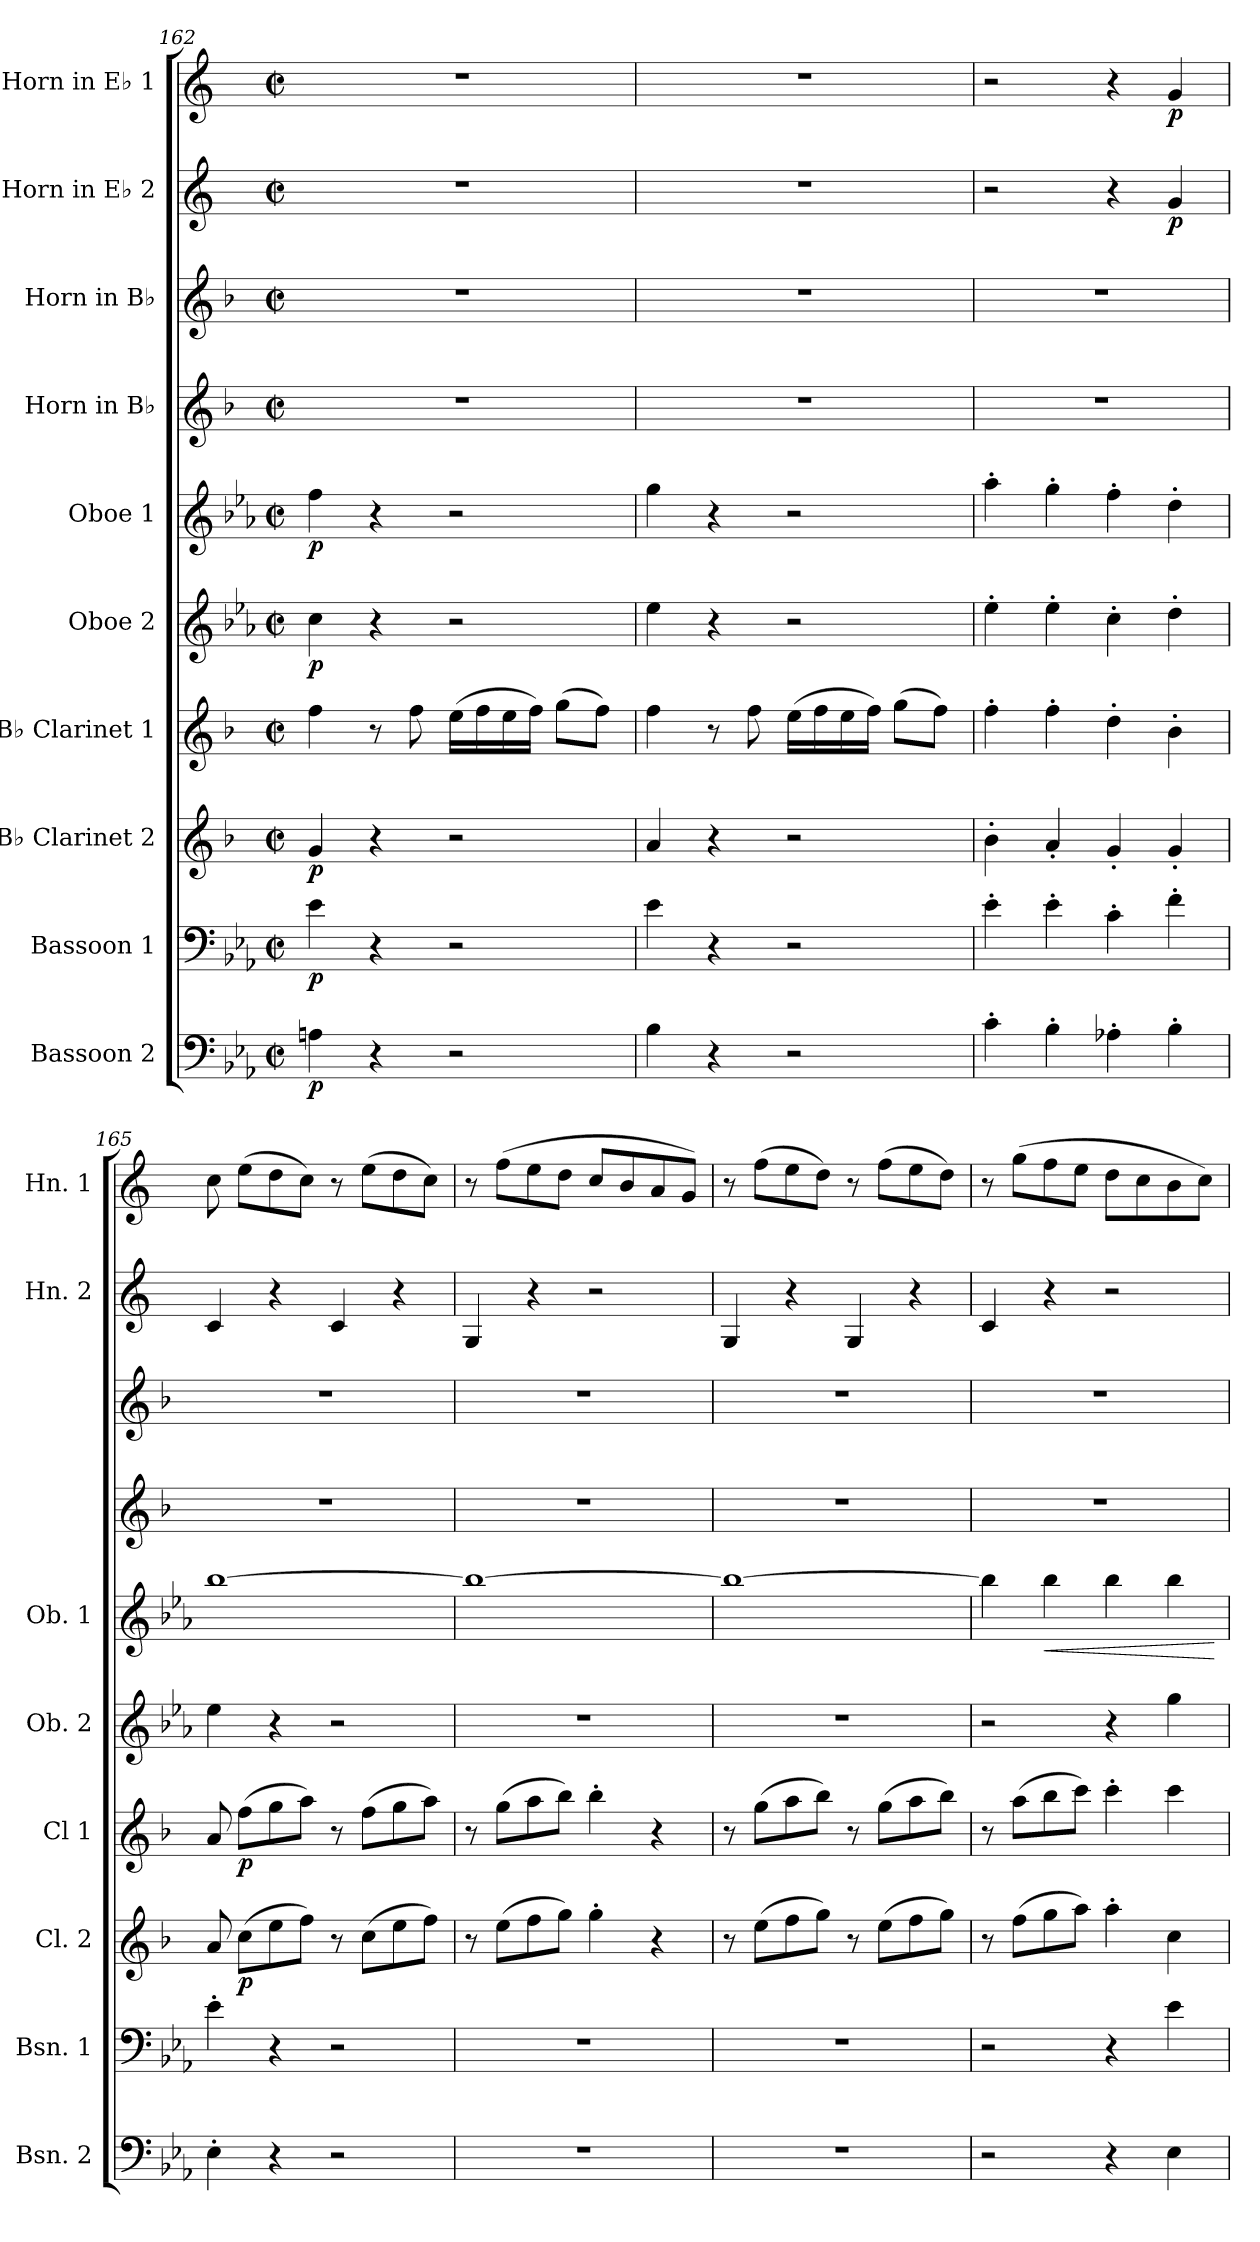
**kern	**dynam	**kern	**dynam	**kern	**dynam	**kern	**dynam	**kern	**dynam	**kern	**dynam	**kern	**kern	**kern	**dynam	**kern	**dynam
*part10	*part10	*part9	*part9	*part8	*part8	*part7	*part7	*part6	*part6	*part5	*part5	*part4	*part3	*part2	*part2	*part1	*part1
*staff10	*staff10	*staff9	*staff9	*staff8	*staff8	*staff7	*staff7	*staff6	*staff6	*staff5	*staff5	*staff4	*staff3	*staff2	*staff2	*staff1	*staff1
*I"Bassoon 2	*	*I"Bassoon 1	*	*I"B♭ Clarinet 2	*	*I"B♭ Clarinet 1	*	*I"Oboe 2	*	*I"Oboe 1	*	*I"Horn in B♭	*I"Horn in B♭	*I"Horn in E♭ 2	*	*I"Horn in E♭ 1	*
*I'Bsn. 2	*	*I'Bsn. 1	*	*I'Cl. 2	*	*I'Cl 1	*	*I'Ob. 2	*	*I'Ob. 1	*	*	*	*I'Hn. 2	*	*I'Hn. 1	*
*clefF4	*	*clefF4	*	*clefG2	*	*clefG2	*	*clefG2	*	*clefG2	*	*clefG2	*clefG2	*clefG2	*	*clefG2	*
*	*	*	*	*ITrd1c2	*	*ITrd1c2	*	*	*	*	*	*ITrd1c2	*ITrd1c2	*ITrd5c9	*	*ITrd5c9	*
*k[b-e-a-]	*	*k[b-e-a-]	*	*k[b-e-a-]	*	*k[b-e-a-]	*	*k[b-e-a-]	*	*k[b-e-a-]	*	*k[b-e-a-]	*k[b-e-a-]	*k[b-e-a-]	*	*k[b-e-a-]	*
*M2/2	*	*M2/2	*	*M2/2	*	*M2/2	*	*M2/2	*	*M2/2	*	*M2/2	*M2/2	*M2/2	*	*M2/2	*
*met(c|)	*	*met(c|)	*	*met(c|)	*	*met(c|)	*	*met(c|)	*	*met(c|)	*	*met(c|)	*met(c|)	*met(c|)	*	*met(c|)	*
=162	=162	=162	=162	=162	=162	=162	=162	=162	=162	=162	=162	=162	=162	=162	=162	=162	=162
!	!LO:DY:b	!	!LO:DY:b	!	!LO:DY:b	!	!	!	!LO:DY:b	!	!LO:DY:b	!	!	!	!	!	!
4An\	p	4e-\	p	4f/	p	4ee-\	.	4cc\	p	4ff\	p	1r	1r	1r	.	1r	.
4r	.	4r	.	4r	.	8r	.	4r	.	4r	.	.	.	.	.	.	.
.	.	.	.	.	.	8ee-\	.	.	.	.	.	.	.	.	.	.	.
2r	.	2r	.	2r	.	(>16dd\LL	.	2r	.	2r	.	.	.	.	.	.	.
.	.	.	.	.	.	16ee-\	.	.	.	.	.	.	.	.	.	.	.
.	.	.	.	.	.	16dd\	.	.	.	.	.	.	.	.	.	.	.
.	.	.	.	.	.	16ee-\JJ)	.	.	.	.	.	.	.	.	.	.	.
.	.	.	.	.	.	(>8ff\L	.	.	.	.	.	.	.	.	.	.	.
.	.	.	.	.	.	8ee-\J)	.	.	.	.	.	.	.	.	.	.	.
=163	=163	=163	=163	=163	=163	=163	=163	=163	=163	=163	=163	=163	=163	=163	=163	=163	=163
4B-\	.	4e-\	.	4g/	.	4ee-\	.	4ee-\	.	4gg\	.	1r	1r	1r	.	1r	.
4r	.	4r	.	4r	.	8r	.	4r	.	4r	.	.	.	.	.	.	.
.	.	.	.	.	.	8ee-\	.	.	.	.	.	.	.	.	.	.	.
2r	.	2r	.	2r	.	(>16dd\LL	.	2r	.	2r	.	.	.	.	.	.	.
.	.	.	.	.	.	16ee-\	.	.	.	.	.	.	.	.	.	.	.
.	.	.	.	.	.	16dd\	.	.	.	.	.	.	.	.	.	.	.
.	.	.	.	.	.	16ee-\JJ)	.	.	.	.	.	.	.	.	.	.	.
.	.	.	.	.	.	(>8ff\L	.	.	.	.	.	.	.	.	.	.	.
.	.	.	.	.	.	8ee-\J)	.	.	.	.	.	.	.	.	.	.	.
=164	=164	=164	=164	=164	=164	=164	=164	=164	=164	=164	=164	=164	=164	=164	=164	=164	=164
4c'\	.	4e-'\	.	4a-'\	.	4ee-'\	.	4ee-'\	.	4aa-'\	.	1r	1r	2r	.	2r	.
4B-'\	.	4e-'\	.	4g'/	.	4ee-'\	.	4ee-'\	.	4gg'\	.	.	.	.	.	.	.
4A-X'\	.	4c'\	.	4f'/	.	4cc'\	.	4cc'\	.	4ff'\	.	.	.	4r	.	4r	.
!	!	!	!	!	!	!	!	!	!	!	!	!	!	!	!LO:DY:b	!	!LO:DY:b
4B-'\	.	4f'\	.	4f'/	.	4a-'\	.	4dd'\	.	4dd'\	.	.	.	4B-/	p	4B-/	p
=165	=165	=165	=165	=165	=165	=165	=165	=165	=165	=165	=165	=165	=165	=165	=165	=165	=165
4E-'\	.	4e-'\	.	8g/	.	8g/	.	4ee-\	.	[1bb-	.	1r	1r	4E-/	.	8e-\	.
!	!	!	!	!	!LO:DY:b	!	!LO:DY:b	!	!	!	!	!	!	!	!	!	!
.	.	.	.	(>8b-\L	p	(>8ee-\L	p	.	.	.	.	.	.	.	.	(>8g\L	.
4r	.	4r	.	8dd\	.	8ff\	.	4r	.	.	.	.	.	4r	.	8f\	.
.	.	.	.	8ee-\J)	.	8gg\J)	.	.	.	.	.	.	.	.	.	8e-\J)	.
2r	.	2r	.	8r	.	8r	.	2r	.	.	.	.	.	4E-/	.	8r	.
.	.	.	.	(>8b-\L	.	(>8ee-\L	.	.	.	.	.	.	.	.	.	(>8g\L	.
.	.	.	.	8dd\	.	8ff\	.	.	.	.	.	.	.	4r	.	8f\	.
.	.	.	.	8ee-\J)	.	8gg\J)	.	.	.	.	.	.	.	.	.	8e-\J)	.
!!LO:PB:g=z
=166	=166	=166	=166	=166	=166	=166	=166	=166	=166	=166	=166	=166	=166	=166	=166	=166	=166
1r	.	1r	.	8r	.	8r	.	1r	.	1bb-_	.	1r	1r	4BB-/	.	8r	.
.	.	.	.	(>8dd\L	.	(>8ff\L	.	.	.	.	.	.	.	.	.	(>8a-\L	.
.	.	.	.	8ee-\	.	8gg\	.	.	.	.	.	.	.	4r	.	8g\	.
.	.	.	.	8ff\J)	.	8aa-\J)	.	.	.	.	.	.	.	.	.	8f\J	.
.	.	.	.	4ff'\	.	4aa-'\	.	.	.	.	.	.	.	2r	.	8e-/L	.
.	.	.	.	.	.	.	.	.	.	.	.	.	.	.	.	8d/	.
.	.	.	.	4r	.	4r	.	.	.	.	.	.	.	.	.	8c/	.
.	.	.	.	.	.	.	.	.	.	.	.	.	.	.	.	8B-/J)	.
=167	=167	=167	=167	=167	=167	=167	=167	=167	=167	=167	=167	=167	=167	=167	=167	=167	=167
1r	.	1r	.	8r	.	8r	.	1r	.	1bb-_	.	1r	1r	4BB-/	.	8r	.
.	.	.	.	(>8dd\L	.	(>8ff\L	.	.	.	.	.	.	.	.	.	(>8a-\L	.
.	.	.	.	8ee-\	.	8gg\	.	.	.	.	.	.	.	4r	.	8g\	.
.	.	.	.	8ff\J)	.	8aa-\J)	.	.	.	.	.	.	.	.	.	8f\J)	.
.	.	.	.	8r	.	8r	.	.	.	.	.	.	.	4BB-/	.	8r	.
.	.	.	.	(>8dd\L	.	(>8ff\L	.	.	.	.	.	.	.	.	.	(>8a-\L	.
.	.	.	.	8ee-\	.	8gg\	.	.	.	.	.	.	.	4r	.	8g\	.
.	.	.	.	8ff\J)	.	8aa-\J)	.	.	.	.	.	.	.	.	.	8f\J)	.
=168	=168	=168	=168	=168	=168	=168	=168	=168	=168	=168	=168	=168	=168	=168	=168	=168	=168
2r	.	2r	.	8r	.	8r	.	2r	.	4bb-\]	.	1r	1r	4E-/	.	8r	.
.	.	.	.	(>8ee-\L	.	(>8gg\L	.	.	.	.	.	.	.	.	.	(>8b-\L	.
!	!	!	!	!	!	!	!	!	!	!	!LO:HP:b	!	!	!	!	!	!
.	.	.	.	8ff\	.	8aa-\	.	.	.	4bb-\	<	.	.	4r	.	8a-\	.
.	.	.	.	8gg\J)	.	8bb-\J)	.	.	.	.	.	.	.	.	.	8g\J	.
4r	.	4r	.	4gg'\	.	4bb-'\	.	4r	.	4bb-\	.	.	.	2r	.	8f\L	.
.	.	.	.	.	.	.	.	.	.	.	.	.	.	.	.	8e-\	.
4E-\	.	4e-\	.	4b-\	.	4bb-\	.	4gg\	.	4bb-\	.	.	.	.	.	8d\	.
.	.	.	.	.	.	.	.	.	.	.	.	.	.	.	.	8e-\J)	.
.	.	.	.	.	.	.	.	.	.	.	[	.	.	.	.	.	.
=	=	=	=	=	=	=	=	=	=	=	=	=	=	=	=	=	=
*-	*-	*-	*-	*-	*-	*-	*-	*-	*-	*-	*-	*-	*-	*-	*-	*-	*-
